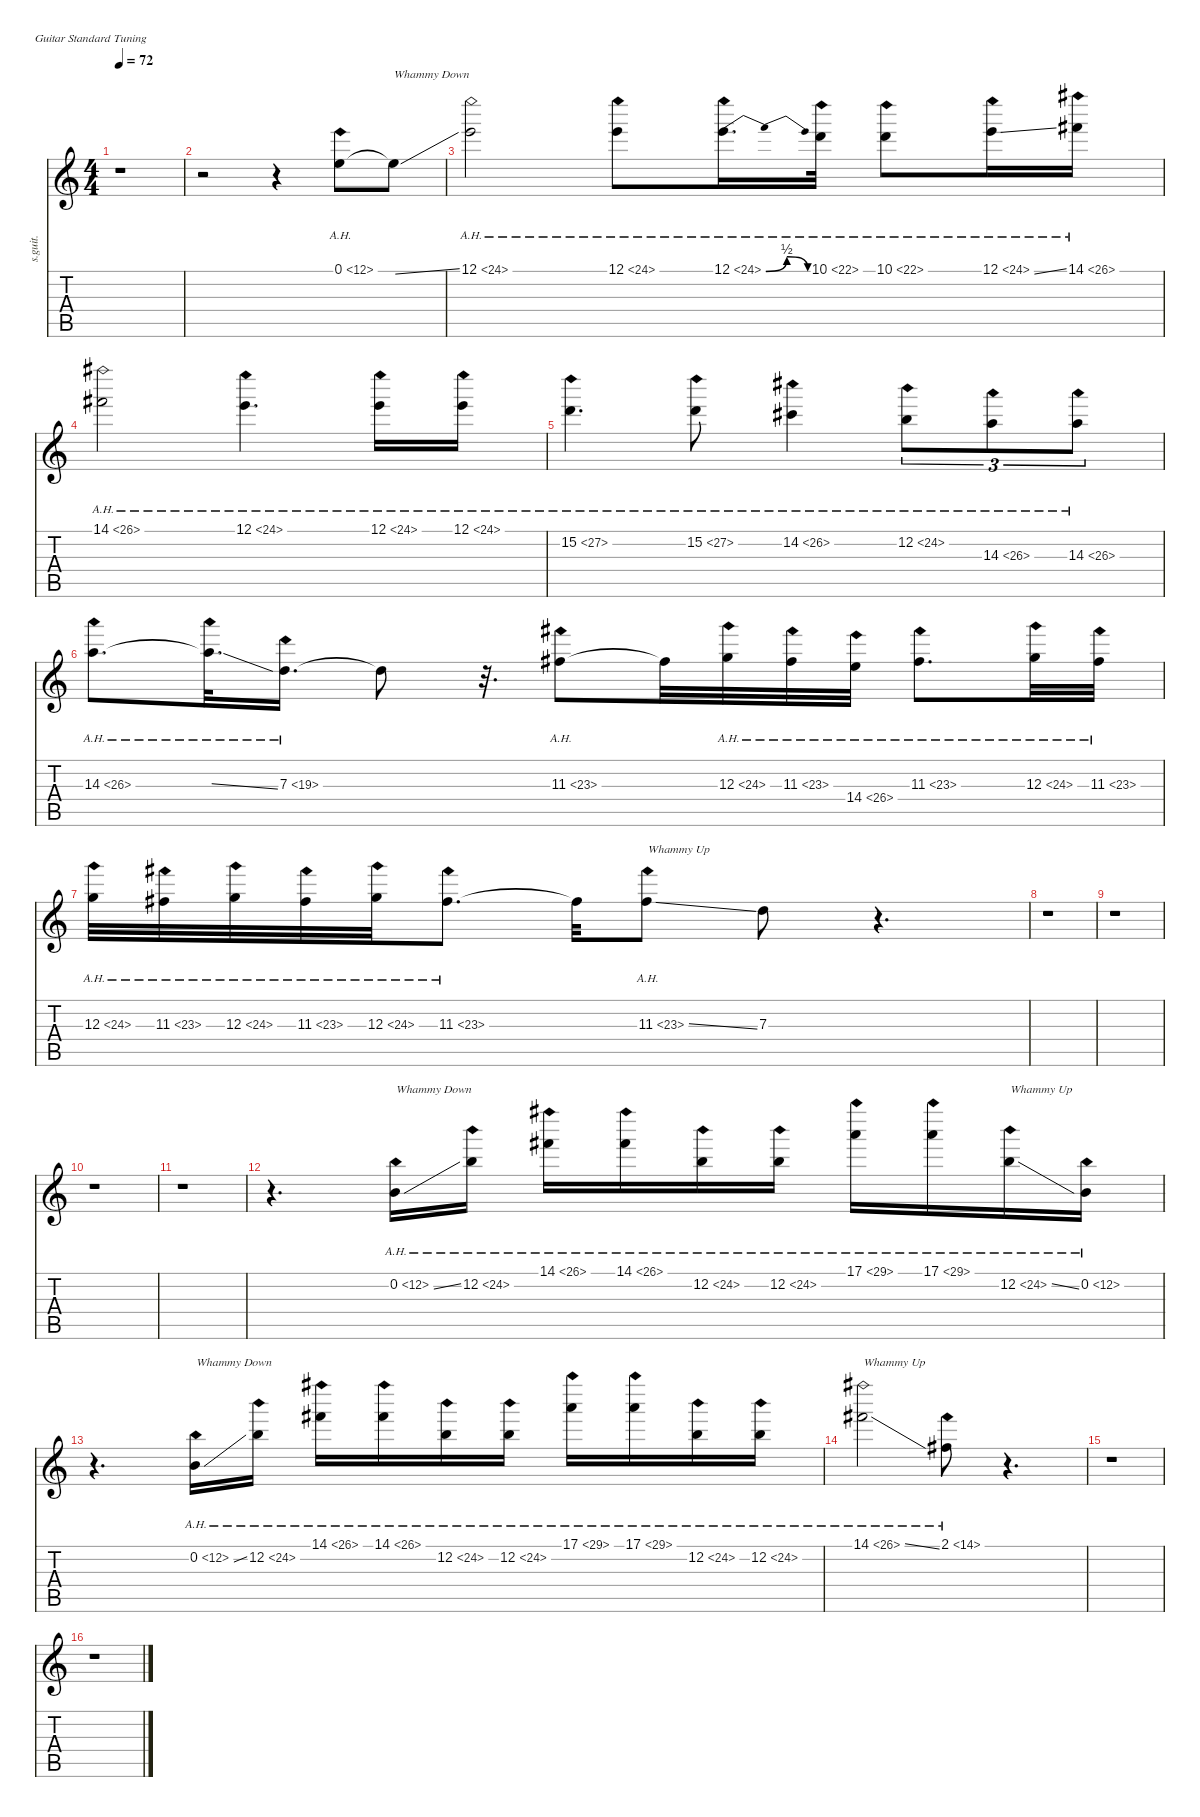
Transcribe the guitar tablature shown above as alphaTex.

\defaultSystemsLayout 4
\hideDynamics
\bracketExtendMode nobrackets
\track ("Whammy Pedal" "s.guit.") {instrument overdrivenguitar}
\staff {score tabs}
\tuning (E4 B3 G3 D3 A2 E2)
\ts (4 4)
\tempo 72
\clef g2
\ks c
r.1{dy f} |
r.2 r.4 0.1{ah 12}.8{lyrics (0 "") lyrics (1 "") lyrics (2 "") lyrics (3 "") lyrics (4 "")} 0.1{ss t}.8{txt "Whammy Down" lyrics (0 "") lyrics (1 "") lyrics (2 "") lyrics (3 "") lyrics (4 "")} |
12.1{ah 12}.2{lyrics (0 "") lyrics (1 "") lyrics (2 "") lyrics (3 "") lyrics (4 "")} 12.1{ah 12}.8{lyrics (0 "") lyrics (1 "") lyrics (2 "") lyrics (3 "") lyrics (4 "")} 12.1{be (bendrelease 0 0 30 2 30 2 60 0) ah 12}.16{d lyrics (0 "") lyrics (1 "") lyrics (2 "") lyrics (3 "") lyrics (4 "")} 10.1{ah 12}.32{lyrics (0 "") lyrics (1 "") lyrics (2 "") lyrics (3 "") lyrics (4 "")} 10.1{ah 12}.8{lyrics (0 "") lyrics (1 "") lyrics (2 "") lyrics (3 "") lyrics (4 "")} 12.1{ah 12 ss}.16{lyrics (0 "") lyrics (1 "") lyrics (2 "") lyrics (3 "") lyrics (4 "")} 14.1{ah 12 acc #}.16{lyrics (0 "") lyrics (1 "") lyrics (2 "") lyrics (3 "") lyrics (4 "")} |
14.1{ah 12 acc #}.2{lyrics (0 "") lyrics (1 "") lyrics (2 "") lyrics (3 "") lyrics (4 "")} 12.1{ah 12}.4{d lyrics (0 "") lyrics (1 "") lyrics (2 "") lyrics (3 "") lyrics (4 "")} 12.1{ah 12}.16{lyrics (0 "") lyrics (1 "") lyrics (2 "") lyrics (3 "") lyrics (4 "")} 12.1{ah 12}.16{lyrics (0 "") lyrics (1 "") lyrics (2 "") lyrics (3 "") lyrics (4 "")} |
15.2{ah 12}.4{d lyrics (0 "") lyrics (1 "") lyrics (2 "") lyrics (3 "") lyrics (4 "")} 15.2{ah 12}.8{lyrics (0 "") lyrics (1 "") lyrics (2 "") lyrics (3 "") lyrics (4 "")} 14.2{ah 12 acc #}.4{lyrics (0 "") lyrics (1 "") lyrics (2 "") lyrics (3 "") lyrics (4 "")} 12.2{ah 12}.8{tu (3 2) lyrics (0 "") lyrics (1 "") lyrics (2 "") lyrics (3 "") lyrics (4 "")} 14.3{ah 12}.8{tu (3 2) lyrics (0 "") lyrics (1 "") lyrics (2 "") lyrics (3 "") lyrics (4 "")} 14.3{ah 12}.8{tu (3 2) lyrics (0 "") lyrics (1 "") lyrics (2 "") lyrics (3 "") lyrics (4 "")} |
14.3{ah 12}.8{d lyrics (0 "") lyrics (1 "") lyrics (2 "") lyrics (3 "") lyrics (4 "")} 14.3{ah 12 ss t}.32{d lyrics (0 "") lyrics (1 "") lyrics (2 "") lyrics (3 "") lyrics (4 "")} 7.3{ah 12}.16{d lyrics (0 "") lyrics (1 "") lyrics (2 "") lyrics (3 "") lyrics (4 "")} 7.3{t}.8{lyrics (0 "") lyrics (1 "") lyrics (2 "") lyrics (3 "") lyrics (4 "")} r.32{d} 11.3{ah 12 acc #}.8{lyrics (0 "") lyrics (1 "") lyrics (2 "") lyrics (3 "") lyrics (4 "")} 11.3{t acc #}.32{lyrics (0 "") lyrics (1 "") lyrics (2 "") lyrics (3 "") lyrics (4 "")} 12.3{ah 12}.32{lyrics (0 "") lyrics (1 "") lyrics (2 "") lyrics (3 "") lyrics (4 "")} 11.3{ah 12 acc #}.32{lyrics (0 "") lyrics (1 "") lyrics (2 "") lyrics (3 "") lyrics (4 "")} 14.4{ah 12}.32{lyrics (0 "") lyrics (1 "") lyrics (2 "") lyrics (3 "") lyrics (4 "")} 11.3{ah 12 acc #}.8{d lyrics (0 "") lyrics (1 "") lyrics (2 "") lyrics (3 "") lyrics (4 "")} 12.3{ah 12}.32{lyrics (0 "") lyrics (1 "") lyrics (2 "") lyrics (3 "") lyrics (4 "")} 11.3{ah 12 acc #}.32{lyrics (0 "") lyrics (1 "") lyrics (2 "") lyrics (3 "") lyrics (4 "")} |
12.3{ah 12}.32{lyrics (0 "") lyrics (1 "") lyrics (2 "") lyrics (3 "") lyrics (4 "")} 11.3{ah 12 acc #}.32{lyrics (0 "") lyrics (1 "") lyrics (2 "") lyrics (3 "") lyrics (4 "")} 12.3{ah 12}.32{lyrics (0 "") lyrics (1 "") lyrics (2 "") lyrics (3 "") lyrics (4 "")} 11.3{ah 12 acc #}.32{lyrics (0 "") lyrics (1 "") lyrics (2 "") lyrics (3 "") lyrics (4 "")} 12.3{ah 12}.32{lyrics (0 "") lyrics (1 "") lyrics (2 "") lyrics (3 "") lyrics (4 "")} 11.3{ah 12 acc #}.8{d lyrics (0 "") lyrics (1 "") lyrics (2 "") lyrics (3 "") lyrics (4 "")} 11.3{t acc #}.32{lyrics (0 "") lyrics (1 "") lyrics (2 "") lyrics (3 "") lyrics (4 "")} 11.3{ah 12 ss acc #}.8{txt "Whammy Up" lyrics (0 "") lyrics (1 "") lyrics (2 "") lyrics (3 "") lyrics (4 "")} 7.3.8{lyrics (0 "") lyrics (1 "") lyrics (2 "") lyrics (3 "") lyrics (4 "")} r.4{d} |
r.1 |
r.1 |
r.1 |
r.1 |
r.4{d} 0.2{ah 12 ss}.16{txt "Whammy Down" lyrics (0 "") lyrics (1 "") lyrics (2 "") lyrics (3 "") lyrics (4 "")} 12.2{ah 12}.16{lyrics (0 "") lyrics (1 "") lyrics (2 "") lyrics (3 "") lyrics (4 "")} 14.1{ah 12 acc #}.16{lyrics (0 "") lyrics (1 "") lyrics (2 "") lyrics (3 "") lyrics (4 "")} 14.1{ah 12 acc #}.16{lyrics (0 "") lyrics (1 "") lyrics (2 "") lyrics (3 "") lyrics (4 "")} 12.2{ah 12}.16{lyrics (0 "") lyrics (1 "") lyrics (2 "") lyrics (3 "") lyrics (4 "")} 12.2{ah 12}.16{lyrics (0 "") lyrics (1 "") lyrics (2 "") lyrics (3 "") lyrics (4 "")} 17.1{ah 12}.16{lyrics (0 "") lyrics (1 "") lyrics (2 "") lyrics (3 "") lyrics (4 "")} 17.1{ah 12}.16{lyrics (0 "") lyrics (1 "") lyrics (2 "") lyrics (3 "") lyrics (4 "")} 12.2{ah 12 ss}.16{txt "Whammy Up" lyrics (0 "") lyrics (1 "") lyrics (2 "") lyrics (3 "") lyrics (4 "")} 0.2{ah 12}.16{lyrics (0 "") lyrics (1 "") lyrics (2 "") lyrics (3 "") lyrics (4 "")} |
r.4{d} 0.2{ah 12 ss}.16{txt "Whammy Down" lyrics (0 "") lyrics (1 "") lyrics (2 "") lyrics (3 "") lyrics (4 "")} 12.2{ah 12}.16{lyrics (0 "") lyrics (1 "") lyrics (2 "") lyrics (3 "") lyrics (4 "")} 14.1{ah 12 acc #}.16{lyrics (0 "") lyrics (1 "") lyrics (2 "") lyrics (3 "") lyrics (4 "")} 14.1{ah 12 acc #}.16{lyrics (0 "") lyrics (1 "") lyrics (2 "") lyrics (3 "") lyrics (4 "")} 12.2{ah 12}.16{lyrics (0 "") lyrics (1 "") lyrics (2 "") lyrics (3 "") lyrics (4 "")} 12.2{ah 12}.16{lyrics (0 "") lyrics (1 "") lyrics (2 "") lyrics (3 "") lyrics (4 "")} 17.1{ah 12}.16{lyrics (0 "") lyrics (1 "") lyrics (2 "") lyrics (3 "") lyrics (4 "")} 17.1{ah 12}.16{lyrics (0 "") lyrics (1 "") lyrics (2 "") lyrics (3 "") lyrics (4 "")} 12.2{ah 12}.16{lyrics (0 "") lyrics (1 "") lyrics (2 "") lyrics (3 "") lyrics (4 "")} 12.2{ah 12}.16{lyrics (0 "") lyrics (1 "") lyrics (2 "") lyrics (3 "") lyrics (4 "")} |
14.1{ah 12 ss acc #}.2{txt "Whammy Up" lyrics (0 "") lyrics (1 "") lyrics (2 "") lyrics (3 "") lyrics (4 "")} 2.1{ah 12 acc #}.8{lyrics (0 "") lyrics (1 "") lyrics (2 "") lyrics (3 "") lyrics (4 "")} r.4{d} |
r.1 |
r.1
